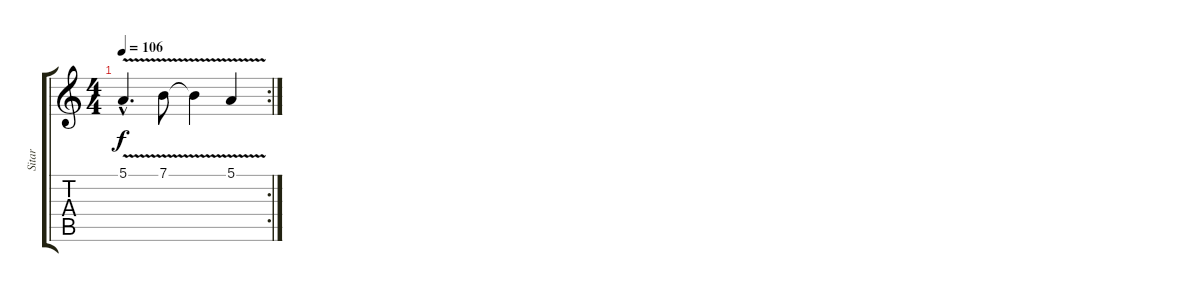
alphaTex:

\track ("Sitar" "Sitar") {instrument sitar}
\staff {score tabs}
\tuning (E4 B3 G3 D3 A2 E2) {hide}
\rc 2
\ts (4 4)
\tempo 106
\clef g2
\ks c
5.1{v hac}.4{d dy f} 7.1{v}.8 7.1{t}.4 5.1{v}.4
